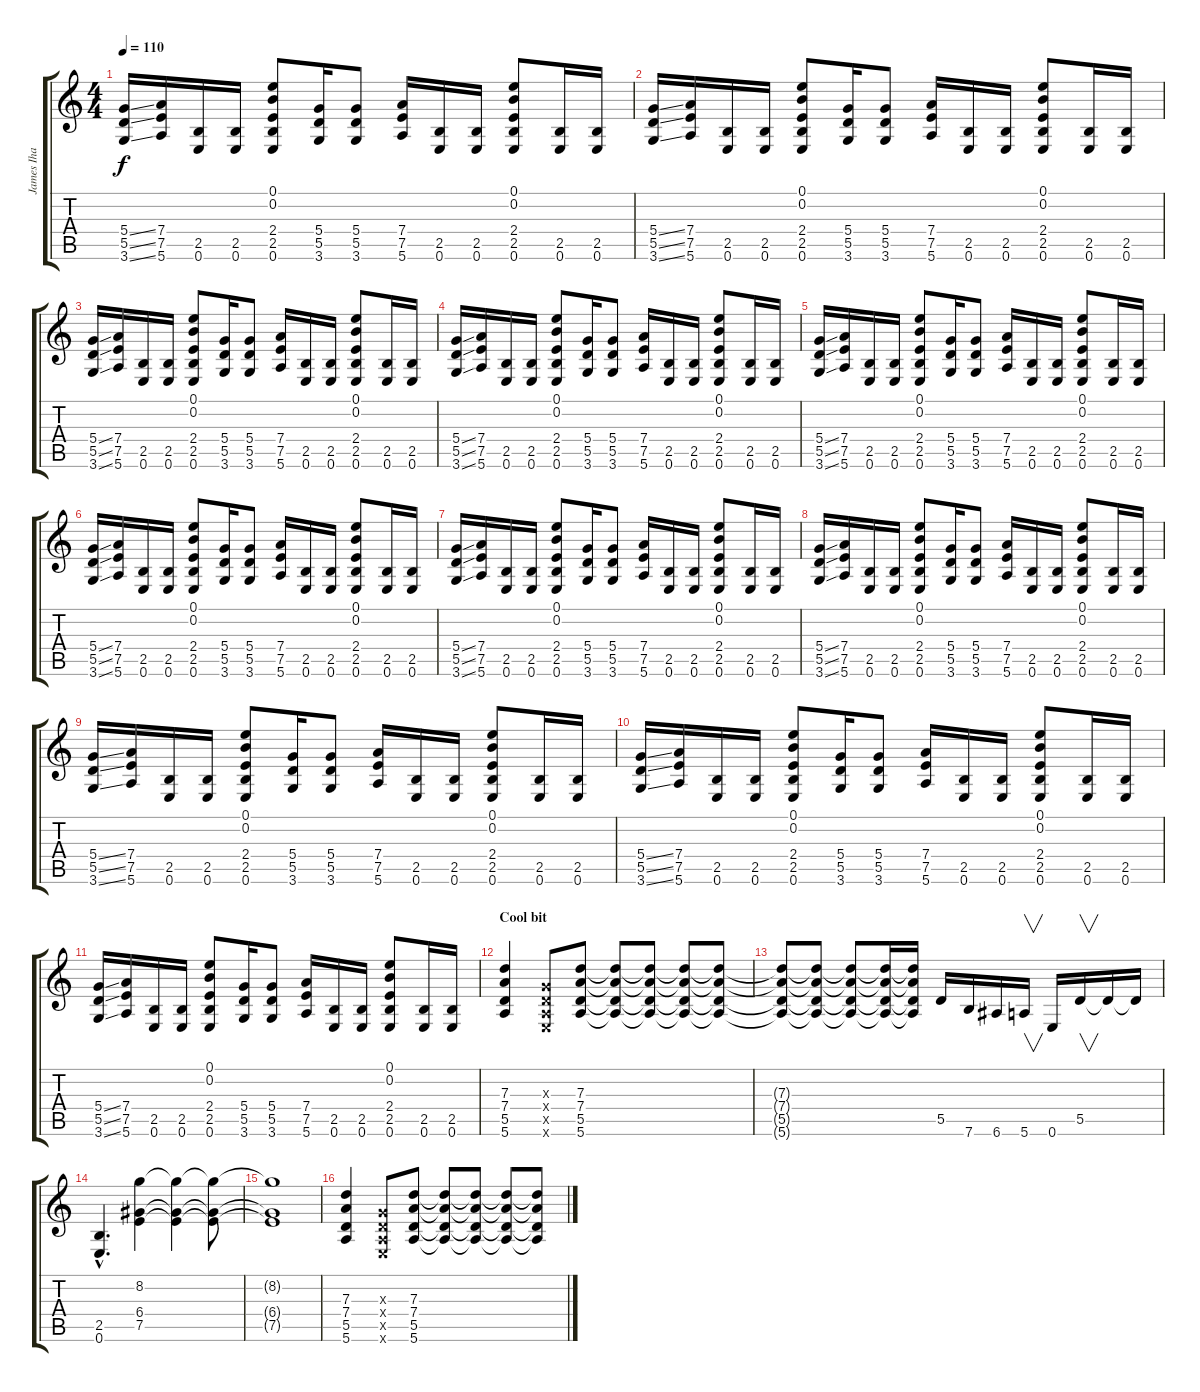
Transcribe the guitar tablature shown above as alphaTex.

\track ("James Iha" "James Iha") {instrument overdrivenguitar}
\staff {score tabs}
\tuning (E4 B3 G3 D3 A2 E2) {hide}
\ts (4 4)
\tempo 110
\clef g2
\ks c
(5.4{ss} 5.5{ss} 3.6{ss}).16{dy f} (7.4 7.5 5.6).16 (2.5 0.6).16 (2.5 0.6).16 (0.1 0.2 2.4 2.5 0.6).8 (5.4 5.5 3.6).16 (5.4 5.5 3.6).8 (7.4 7.5 5.6).16 (2.5 0.6).16 (2.5 0.6).16 (0.1 0.2 2.4 2.5 0.6).8 (2.5 0.6).16 (2.5 0.6).16 |
(5.4{ss} 5.5{ss} 3.6{ss}).16 (7.4 7.5 5.6).16 (2.5 0.6).16 (2.5 0.6).16 (0.1 0.2 2.4 2.5 0.6).8 (5.4 5.5 3.6).16 (5.4 5.5 3.6).8 (7.4 7.5 5.6).16 (2.5 0.6).16 (2.5 0.6).16 (0.1 0.2 2.4 2.5 0.6).8 (2.5 0.6).16 (2.5 0.6).16 |
(5.4{ss} 5.5{ss} 3.6{ss}).16 (7.4 7.5 5.6).16 (2.5 0.6).16 (2.5 0.6).16 (0.1 0.2 2.4 2.5 0.6).8 (5.4 5.5 3.6).16 (5.4 5.5 3.6).8 (7.4 7.5 5.6).16 (2.5 0.6).16 (2.5 0.6).16 (0.1 0.2 2.4 2.5 0.6).8 (2.5 0.6).16 (2.5 0.6).16 |
(5.4{ss} 5.5{ss} 3.6{ss}).16 (7.4 7.5 5.6).16 (2.5 0.6).16 (2.5 0.6).16 (0.1 0.2 2.4 2.5 0.6).8 (5.4 5.5 3.6).16 (5.4 5.5 3.6).8 (7.4 7.5 5.6).16 (2.5 0.6).16 (2.5 0.6).16 (0.1 0.2 2.4 2.5 0.6).8 (2.5 0.6).16 (2.5 0.6).16 |
(5.4{ss} 5.5{ss} 3.6{ss}).16 (7.4 7.5 5.6).16 (2.5 0.6).16 (2.5 0.6).16 (0.1 0.2 2.4 2.5 0.6).8 (5.4 5.5 3.6).16 (5.4 5.5 3.6).8 (7.4 7.5 5.6).16 (2.5 0.6).16 (2.5 0.6).16 (0.1 0.2 2.4 2.5 0.6).8 (2.5 0.6).16 (2.5 0.6).16 |
(5.4{ss} 5.5{ss} 3.6{ss}).16 (7.4 7.5 5.6).16 (2.5 0.6).16 (2.5 0.6).16 (0.1 0.2 2.4 2.5 0.6).8 (5.4 5.5 3.6).16 (5.4 5.5 3.6).8 (7.4 7.5 5.6).16 (2.5 0.6).16 (2.5 0.6).16 (0.1 0.2 2.4 2.5 0.6).8 (2.5 0.6).16 (2.5 0.6).16 |
(5.4{ss} 5.5{ss} 3.6{ss}).16 (7.4 7.5 5.6).16 (2.5 0.6).16 (2.5 0.6).16 (0.1 0.2 2.4 2.5 0.6).8 (5.4 5.5 3.6).16 (5.4 5.5 3.6).8 (7.4 7.5 5.6).16 (2.5 0.6).16 (2.5 0.6).16 (0.1 0.2 2.4 2.5 0.6).8 (2.5 0.6).16 (2.5 0.6).16 |
(5.4{ss} 5.5{ss} 3.6{ss}).16 (7.4 7.5 5.6).16 (2.5 0.6).16 (2.5 0.6).16 (0.1 0.2 2.4 2.5 0.6).8 (5.4 5.5 3.6).16 (5.4 5.5 3.6).8 (7.4 7.5 5.6).16 (2.5 0.6).16 (2.5 0.6).16 (0.1 0.2 2.4 2.5 0.6).8 (2.5 0.6).16 (2.5 0.6).16 |
(5.4{ss} 5.5{ss} 3.6{ss}).16 (7.4 7.5 5.6).16 (2.5 0.6).16 (2.5 0.6).16 (0.1 0.2 2.4 2.5 0.6).8 (5.4 5.5 3.6).16 (5.4 5.5 3.6).8 (7.4 7.5 5.6).16 (2.5 0.6).16 (2.5 0.6).16 (0.1 0.2 2.4 2.5 0.6).8 (2.5 0.6).16 (2.5 0.6).16 |
(5.4{ss} 5.5{ss} 3.6{ss}).16 (7.4 7.5 5.6).16 (2.5 0.6).16 (2.5 0.6).16 (0.1 0.2 2.4 2.5 0.6).8 (5.4 5.5 3.6).16 (5.4 5.5 3.6).8 (7.4 7.5 5.6).16 (2.5 0.6).16 (2.5 0.6).16 (0.1 0.2 2.4 2.5 0.6).8 (2.5 0.6).16 (2.5 0.6).16 |
(5.4{ss} 5.5{ss} 3.6{ss}).16 (7.4 7.5 5.6).16 (2.5 0.6).16 (2.5 0.6).16 (0.1 0.2 2.4 2.5 0.6).8 (5.4 5.5 3.6).16 (5.4 5.5 3.6).8 (7.4 7.5 5.6).16 (2.5 0.6).16 (2.5 0.6).16 (0.1 0.2 2.4 2.5 0.6).8 (2.5 0.6).16 (2.5 0.6).16 |
\section ("" "Cool bit")
(7.3 7.4 5.5 5.6).4 (0.3{x} 0.4{x} 0.5{x} 0.6{x}).8 (7.3 7.4 5.5 5.6).8 (7.3{t} 7.4{t} 5.5{t} 5.6{t}).8 (7.3{t} 7.4{t} 5.5{t} 5.6{t}).8 (7.3{t} 7.4{t} 5.5{t} 5.6{t}).8 (7.3{t} 7.4{t} 5.5{t} 5.6{t}).8 |
(7.3{t} 7.4{t} 5.5{t} 5.6{t}).8 (7.3{t} 7.4{t} 5.5{t} 5.6{t}).8 (7.3{t} 7.4{t} 5.5{t} 5.6{t}).8 (7.3{t} 7.4{t} 5.5{t} 5.6{t}).16 (7.3{t} 7.4{t} 5.5{t} 5.6{t}).16 5.5.16 7.6.16 6.6.16 5.6.16{v} 0.6.16 5.5.16{v} 5.5{t}.16 5.5{t}.16 |
(2.5{hac} 0.6{hac}).4{d} (8.2 6.4 7.5).4 (8.2{t} 6.4{t} 7.5{t}).4 (8.2{t} 6.4{t} 7.5{t}).8 |
(8.2{t} 6.4{t} 7.5{t}).1 |
(7.3 7.4 5.5 5.6).4 (0.3{x} 0.4{x} 0.5{x} 0.6{x}).8 (7.3 7.4 5.5 5.6).8 (7.3{t} 7.4{t} 5.5{t} 5.6{t}).8 (7.3{t} 7.4{t} 5.5{t} 5.6{t}).8 (7.3{t} 7.4{t} 5.5{t} 5.6{t}).8 (7.3{t} 7.4{t} 5.5{t} 5.6{t}).8
